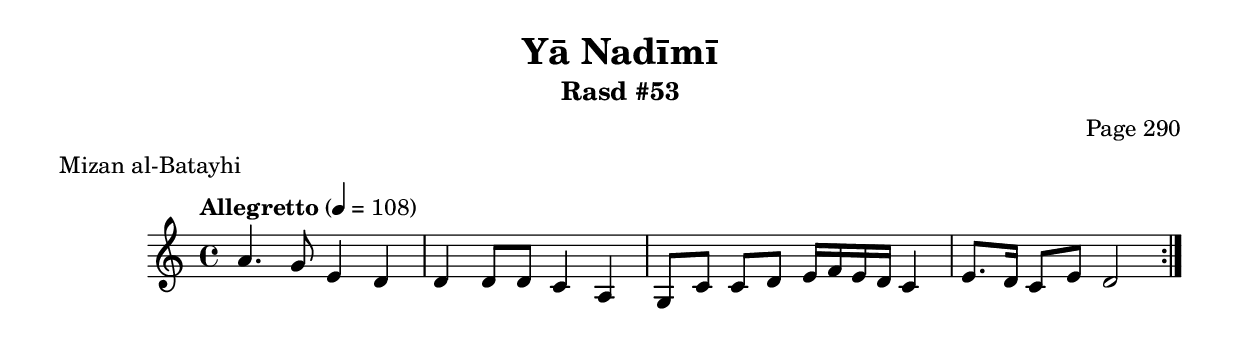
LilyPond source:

\version "2.18.2"

\header {
	title = "Yā Nadīmī"
	subtitle = "Rasd #53"
	composer = "Page 290"
	meter = "Mizan al-Batayhi"
}

% VARIABLES

db = \bar "!"
dc = \markup { \right-align { \italic { "D.C. al Fine" } } }
ds = \markup { \right-align { \italic { "D.S. al Fine" } } }
dsalcoda = \markup { \right-align { \italic { "D.S. al Coda" } } }
fine = \markup { \italic { "Fine" } }
incomplete = \markup { \right-align "Incomplete: missing pages in scan. Following number is likely also missing" }
continue = \markup { \right-align "Continue..." }
segno = \markup { \musicglyph #"scripts.segno" }
coda = \markup { \musicglyph #"scripts.coda" }
error = \markup { { "Wrong number of beats in score" } }
repeaterror = \markup { { "Score appears to be missing repeat" } }
accidentalerror = \markup { { "Unclear accidentals" } }


% TRANSCRIPTION

\relative d' {
	\clef "treble"
	\key c \major
	\time 4/4
		\set Timing.beamExceptions = #'()
		\set Timing.baseMoment = #(ly:make-moment 1/4)
		\set Timing.beatStructure = #'(1 1 1 1)
	\tempo "Allegretto" 4 = 108

	\repeat volta 2 {
		a'4. g8 e4 d |
		d4 d8 d c4 a |
		g8 c c d e16 f e d c4 |
		e8. d16 c8 e d2 |
	}

}
